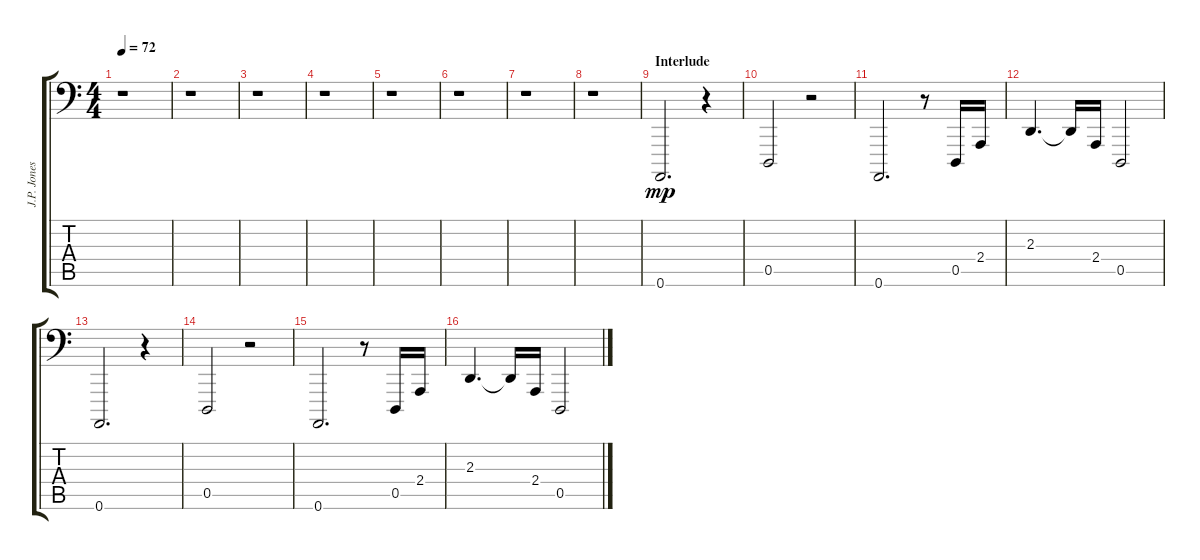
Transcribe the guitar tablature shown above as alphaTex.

\track ("J.P. Jones (Keyboard B/Bass)" "J.P. Jones") {instrument electricpiano1}
\staff {score tabs}
\tuning (Bb2 F2 C2 G1 D1 A0) {hide}
\ts (4 4)
\tempo 72
\clef f4
\ks c
r.1{dy mp} |
r.1 |
r.1 |
r.1 |
r.1 |
r.1 |
r.1 |
r.1 |
\section ("" "Interlude")
0.6.2{d} r.4 |
0.5.2 r.2 |
0.6.2{d} r.8 0.5.16 2.4.16 |
2.3.4{d} 2.3{t}.16 2.4.16 0.5.2 |
0.6.2{d} r.4 |
0.5.2 r.2 |
0.6.2{d} r.8 0.5.16 2.4.16 |
2.3.4{d} 2.3{t}.16 2.4.16 0.5.2
